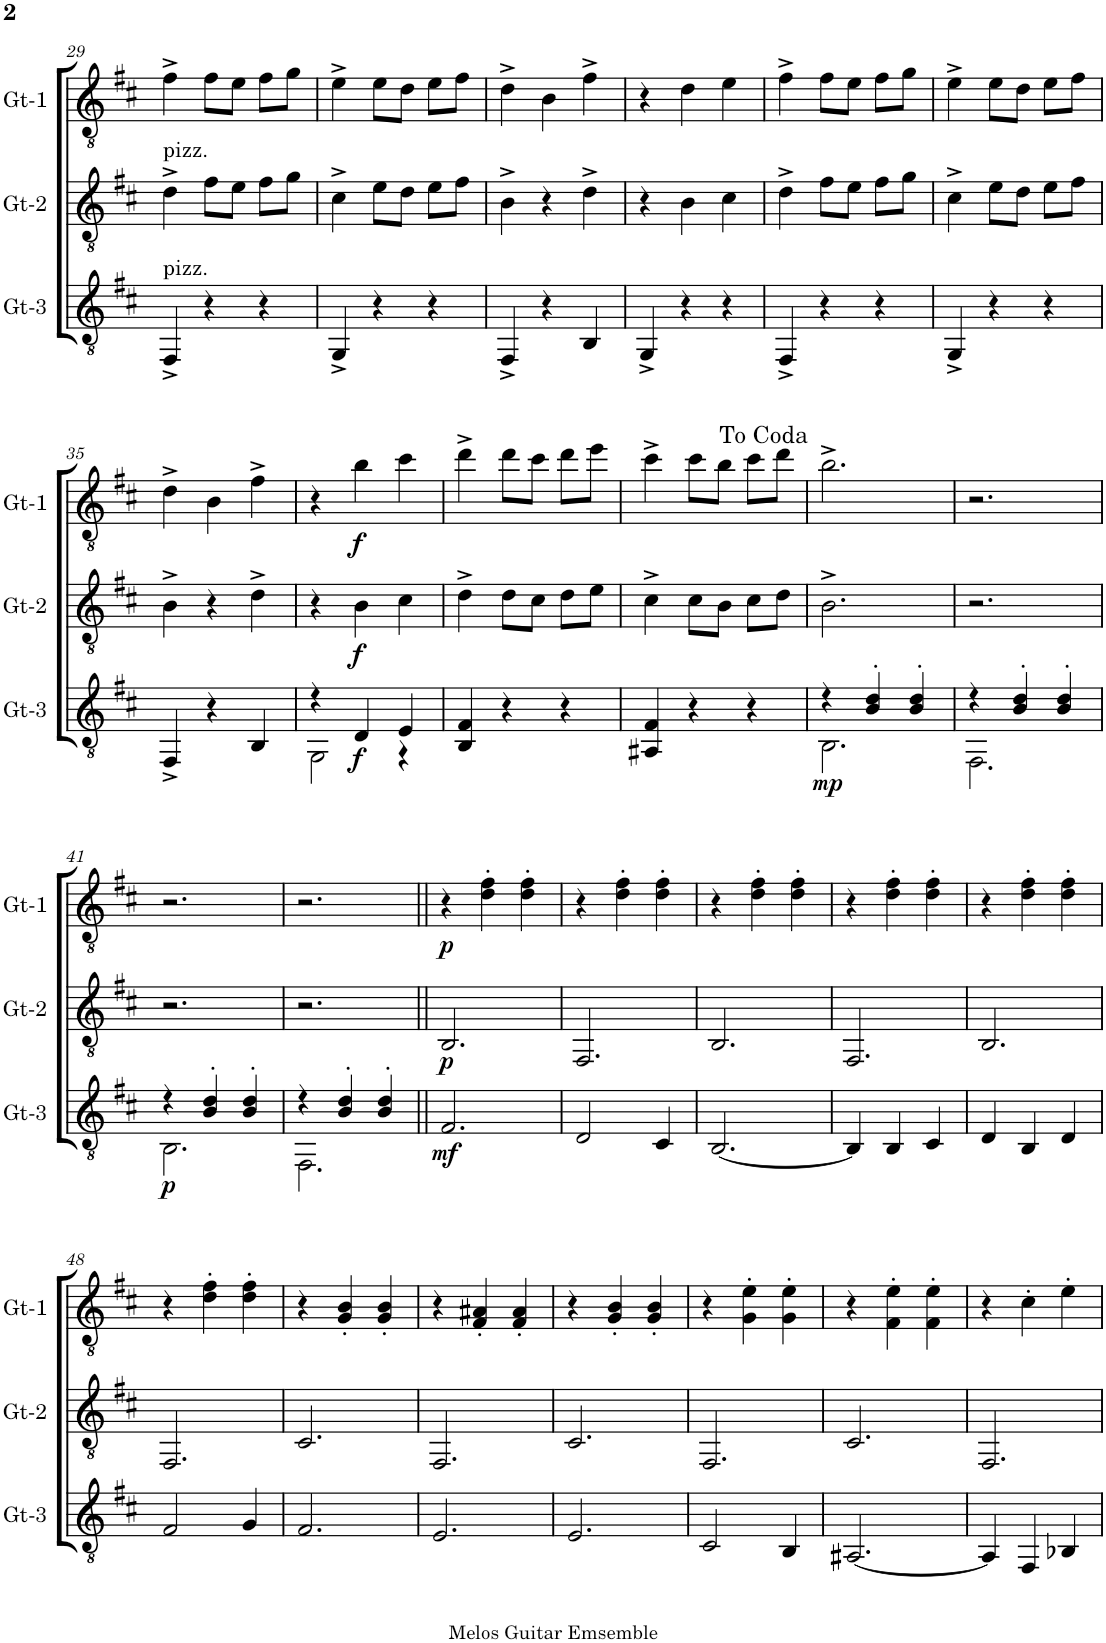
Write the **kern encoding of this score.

**kern	**dynam	**kern	**dynam	**kern	**dynam
*part3	*part3	*part2	*part2	*part1	*part1
*staff3	*staff3	*staff2	*staff2	*staff1	*staff1
*I"Gt-3	*	*I"Gt-2	*	*I"Gt-1	*
*I'Gt-3	*	*I'Gt-2	*	*I'Gt-1	*
!!LO:PB:g=z
*clefGv2	*	*clefGv2	*	*clefGv2	*
*k[f#c#]	*	*k[f#c#]	*	*k[f#c#]	*
*M3/4	*	*M3/4	*	*M3/4	*
=29	=29	=29	=29	=29	=29
!	!	!LO:TX:a:t=pizz.	!	!	!
!LO:TX:a:t=pizz.	!	!	!	!	!
4FF#^/	.	4d^\	.	4f#^\	.
4r	.	8f#\L	.	8f#\L	.
.	.	8e\J	.	8e\J	.
4r	.	8f#\L	.	8f#\L	.
.	.	8g\J	.	8g\J	.
=30	=30	=30	=30	=30	=30
4GG^/	.	4c#^\	.	4e^\	.
4r	.	8e\L	.	8e\L	.
.	.	8d\J	.	8d\J	.
4r	.	8e\L	.	8e\L	.
.	.	8f#\J	.	8f#\J	.
=31	=31	=31	=31	=31	=31
4FF#^/	.	4B^\	.	4d^\	.
4r	.	4r	.	4B\	.
4BB/	.	4d^\	.	4f#^\	.
=32	=32	=32	=32	=32	=32
4GG^/	.	4r	.	4r	.
4r	.	4B\	.	4d\	.
4r	.	4c#\	.	4e\	.
=33	=33	=33	=33	=33	=33
4FF#^/	.	4d^\	.	4f#^\	.
4r	.	8f#\L	.	8f#\L	.
.	.	8e\J	.	8e\J	.
4r	.	8f#\L	.	8f#\L	.
.	.	8g\J	.	8g\J	.
=34	=34	=34	=34	=34	=34
4GG^/	.	4c#^\	.	4e^\	.
4r	.	8e\L	.	8e\L	.
.	.	8d\J	.	8d\J	.
4r	.	8e\L	.	8e\L	.
.	.	8f#\J	.	8f#\J	.
!!LO:LB:g=z
=35	=35	=35	=35	=35	=35
4FF#^/	.	4B^\	.	4d^\	.
4r	.	4r	.	4B\	.
4BB/	.	4d^\	.	4f#^\	.
=36	=36	=36	=36	=36	=36
*^	*	*	*	*	*
4r	2GG\	.	4r	.	4r	.
!	!	!LO:DY:b	!	!LO:DY:b	!	!LO:DY:b
4D/	.	f	4B\	f	4b\	f
4E/	4r	.	4c#\	.	4cc#\	.
*v	*v	*	*	*	*	*
=37	=37	=37	=37	=37	=37
4BB/ 4F#/	.	4d^\	.	4dd^\	.
4r	.	8d\L	.	8dd\L	.
.	.	8c#\J	.	8cc#\J	.
4r	.	8d\L	.	8dd\L	.
.	.	8e\J	.	8ee\J	.
=38	=38	=38	=38	=38	=38
4AA#X/ 4F#/	.	4c#^\	.	4cc#^\	.
4r	.	8c#\L	.	8cc#\L	.
.	.	8B\J	.	8b\J	.
4r	.	8c#\L	.	8cc#\L	.
.	.	8d\J	.	8dd\J	.
=39	=39	=39	=39	=39	=39
*^	*	*	*	*	*
!	!	!LO:DY:b	!	!	!	!
4r	2.BB\	mp	2.B^\	.	2.b^\	.
4B/' 4d/'	.	.	.	.	.	.
4B/' 4d/'	.	.	.	.	.	.
=40	=40	=40	=40	=40	=40	=40
4r	2.FF#\	.	2.r	.	2.r	.
4B/' 4d/'	.	.	.	.	.	.
4B/' 4d/'	.	.	.	.	.	.
!!LO:LB:g=z
=41	=41	=41	=41	=41	=41	=41
!	!	!LO:DY:b	!	!	!	!
4r	2.BB\	p	2.r	.	2.r	.
4B/' 4d/'	.	.	.	.	.	.
4B/' 4d/'	.	.	.	.	.	.
=42	=42	=42	=42	=42	=42	=42
4r	2.FF#\	.	2.r	.	2.r	.
4B/' 4d/'	.	.	.	.	.	.
4B/' 4d/'	.	.	.	.	.	.
*v	*v	*	*	*	*	*
=43||	=43||	=43||	=43||	=43||	=43||
!	!LO:DY:b	!	!LO:DY:b	!	!LO:DY:b
2.F#/	mf	2.BB/	p	4r	p
.	.	.	.	4d\' 4f#\'	.
.	.	.	.	4d\' 4f#\'	.
=44	=44	=44	=44	=44	=44
2D/	.	2.FF#/	.	4r	.
.	.	.	.	4d\' 4f#\'	.
4C#/	.	.	.	4d\' 4f#\'	.
=45	=45	=45	=45	=45	=45
[2.BB/	.	2.BB/	.	4r	.
.	.	.	.	4d\' 4f#\'	.
.	.	.	.	4d\' 4f#\'	.
=46	=46	=46	=46	=46	=46
4BB/]	.	2.FF#/	.	4r	.
4BB/	.	.	.	4d\' 4f#\'	.
4C#/	.	.	.	4d\' 4f#\'	.
=47	=47	=47	=47	=47	=47
4D/	.	2.BB/	.	4r	.
4BB/	.	.	.	4d\' 4f#\'	.
4D/	.	.	.	4d\' 4f#\'	.
!!LO:LB:g=z
=48	=48	=48	=48	=48	=48
2F#/	.	2.FF#/	.	4r	.
.	.	.	.	4d\' 4f#\'	.
4G/	.	.	.	4d\' 4f#\'	.
=49	=49	=49	=49	=49	=49
2.F#/	.	2.C#/	.	4r	.
.	.	.	.	4G/' 4B/'	.
.	.	.	.	4G/' 4B/'	.
=50	=50	=50	=50	=50	=50
2.E/	.	2.FF#/	.	4r	.
.	.	.	.	4F#/' 4A#X/'	.
.	.	.	.	4F#/' 4A#/'	.
=51	=51	=51	=51	=51	=51
2.E/	.	2.C#/	.	4r	.
.	.	.	.	4G/' 4B/'	.
.	.	.	.	4G/' 4B/'	.
=52	=52	=52	=52	=52	=52
2C#/	.	2.FF#/	.	4r	.
.	.	.	.	4G\' 4e\'	.
4BB/	.	.	.	4G\' 4e\'	.
=53	=53	=53	=53	=53	=53
[2.AA#X/	.	2.C#/	.	4r	.
.	.	.	.	4F#\' 4e\'	.
.	.	.	.	4F#\' 4e\'	.
=54	=54	=54	=54	=54	=54
4AA#/]	.	2.FF#/	.	4r	.
4FF#/	.	.	.	4c#'\	.
4BB-X/	.	.	.	4e'\	.
=	=	=	=	=	=
*-	*-	*-	*-	*-	*-
